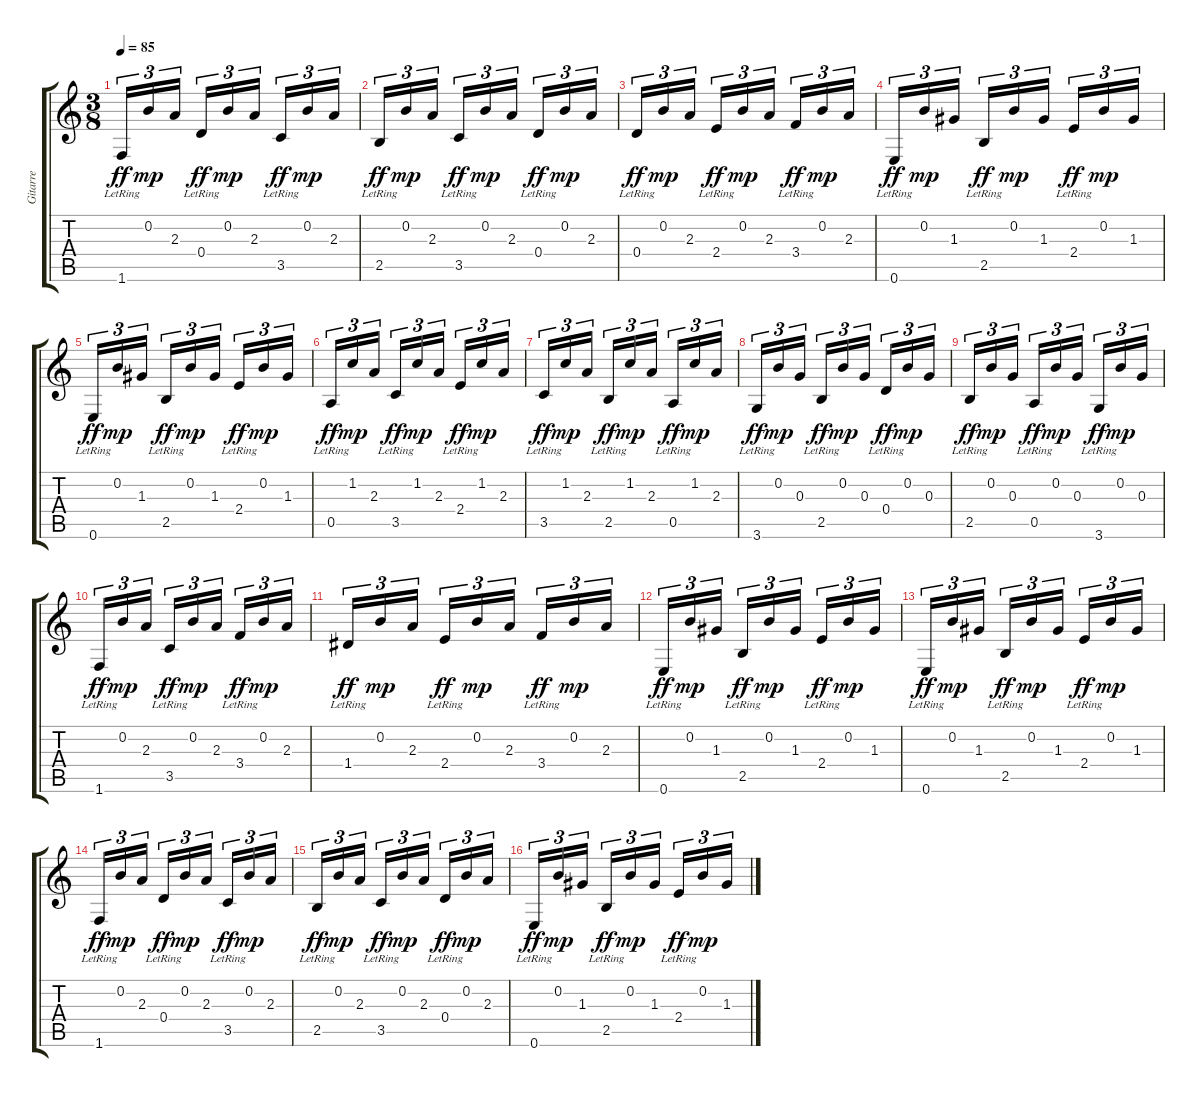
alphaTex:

\track ("Gitarre" "Gitarre") {instrument acousticguitarsteel}
\staff {score tabs}
\tuning (E4 B3 G3 D3 A2 E2) {hide}
\ts (3 8)
\tempo 85
\clef g2
\ks c
1.6{lr}.16{tu (3 2) dy ff} 0.2.16{tu (3 2) dy mp} 2.3.16{tu (3 2)} 0.4{lr}.16{tu (3 2) dy ff} 0.2.16{tu (3 2) dy mp} 2.3.16{tu (3 2)} 3.5{lr}.16{tu (3 2) dy ff} 0.2.16{tu (3 2) dy mp} 2.3.16{tu (3 2)} |
2.5{lr}.16{tu (3 2) dy ff} 0.2.16{tu (3 2) dy mp} 2.3.16{tu (3 2)} 3.5{lr}.16{tu (3 2) dy ff} 0.2.16{tu (3 2) dy mp} 2.3.16{tu (3 2)} 0.4{lr}.16{tu (3 2) dy ff} 0.2.16{tu (3 2) dy mp} 2.3.16{tu (3 2)} |
0.4{lr}.16{tu (3 2) dy ff} 0.2.16{tu (3 2) dy mp} 2.3.16{tu (3 2)} 2.4{lr}.16{tu (3 2) dy ff} 0.2.16{tu (3 2) dy mp} 2.3.16{tu (3 2)} 3.4{lr}.16{tu (3 2) dy ff} 0.2.16{tu (3 2) dy mp} 2.3.16{tu (3 2)} |
0.6{lr}.16{tu (3 2) dy ff} 0.2.16{tu (3 2) dy mp} 1.3.16{tu (3 2)} 2.5{lr}.16{tu (3 2) dy ff} 0.2.16{tu (3 2) dy mp} 1.3.16{tu (3 2)} 2.4{lr}.16{tu (3 2) dy ff} 0.2.16{tu (3 2) dy mp} 1.3.16{tu (3 2)} |
0.6{lr}.16{tu (3 2) dy ff} 0.2.16{tu (3 2) dy mp} 1.3.16{tu (3 2)} 2.5{lr}.16{tu (3 2) dy ff} 0.2.16{tu (3 2) dy mp} 1.3.16{tu (3 2)} 2.4{lr}.16{tu (3 2) dy ff} 0.2.16{tu (3 2) dy mp} 1.3.16{tu (3 2)} |
0.5{lr}.16{tu (3 2) dy ff} 1.2.16{tu (3 2) dy mp} 2.3.16{tu (3 2)} 3.5{lr}.16{tu (3 2) dy ff} 1.2.16{tu (3 2) dy mp} 2.3.16{tu (3 2)} 2.4{lr}.16{tu (3 2) dy ff} 1.2.16{tu (3 2) dy mp} 2.3.16{tu (3 2)} |
3.5{lr}.16{tu (3 2) dy ff} 1.2.16{tu (3 2) dy mp} 2.3.16{tu (3 2)} 2.5{lr}.16{tu (3 2) dy ff} 1.2.16{tu (3 2) dy mp} 2.3.16{tu (3 2)} 0.5{lr}.16{tu (3 2) dy ff} 1.2.16{tu (3 2) dy mp} 2.3.16{tu (3 2)} |
3.6{lr}.16{tu (3 2) dy ff} 0.2.16{tu (3 2) dy mp} 0.3.16{tu (3 2)} 2.5{lr}.16{tu (3 2) dy ff} 0.2.16{tu (3 2) dy mp} 0.3.16{tu (3 2)} 0.4{lr}.16{tu (3 2) dy ff} 0.2.16{tu (3 2) dy mp} 0.3.16{tu (3 2)} |
2.5{lr}.16{tu (3 2) dy ff} 0.2.16{tu (3 2) dy mp} 0.3.16{tu (3 2)} 0.5{lr}.16{tu (3 2) dy ff} 0.2.16{tu (3 2) dy mp} 0.3.16{tu (3 2)} 3.6{lr}.16{tu (3 2) dy ff} 0.2.16{tu (3 2) dy mp} 0.3.16{tu (3 2)} |
1.6{lr}.16{tu (3 2) dy ff} 0.2.16{tu (3 2) dy mp} 2.3.16{tu (3 2)} 3.5{lr}.16{tu (3 2) dy ff} 0.2.16{tu (3 2) dy mp} 2.3.16{tu (3 2)} 3.4{lr}.16{tu (3 2) dy ff} 0.2.16{tu (3 2) dy mp} 2.3.16{tu (3 2)} |
1.4{lr}.16{tu (3 2) dy ff} 0.2.16{tu (3 2) dy mp} 2.3.16{tu (3 2)} 2.4{lr}.16{tu (3 2) dy ff} 0.2.16{tu (3 2) dy mp} 2.3.16{tu (3 2)} 3.4{lr}.16{tu (3 2) dy ff} 0.2.16{tu (3 2) dy mp} 2.3.16{tu (3 2)} |
0.6{lr}.16{tu (3 2) dy ff} 0.2.16{tu (3 2) dy mp} 1.3.16{tu (3 2)} 2.5{lr}.16{tu (3 2) dy ff} 0.2.16{tu (3 2) dy mp} 1.3.16{tu (3 2)} 2.4{lr}.16{tu (3 2) dy ff} 0.2.16{tu (3 2) dy mp} 1.3.16{tu (3 2)} |
0.6{lr}.16{tu (3 2) dy ff} 0.2.16{tu (3 2) dy mp} 1.3.16{tu (3 2)} 2.5{lr}.16{tu (3 2) dy ff} 0.2.16{tu (3 2) dy mp} 1.3.16{tu (3 2)} 2.4{lr}.16{tu (3 2) dy ff} 0.2.16{tu (3 2) dy mp} 1.3.16{tu (3 2)} |
1.6{lr}.16{tu (3 2) dy ff} 0.2.16{tu (3 2) dy mp} 2.3.16{tu (3 2)} 0.4{lr}.16{tu (3 2) dy ff} 0.2.16{tu (3 2) dy mp} 2.3.16{tu (3 2)} 3.5{lr}.16{tu (3 2) dy ff} 0.2.16{tu (3 2) dy mp} 2.3.16{tu (3 2)} |
2.5{lr}.16{tu (3 2) dy ff} 0.2.16{tu (3 2) dy mp} 2.3.16{tu (3 2)} 3.5{lr}.16{tu (3 2) dy ff} 0.2.16{tu (3 2) dy mp} 2.3.16{tu (3 2)} 0.4{lr}.16{tu (3 2) dy ff} 0.2.16{tu (3 2) dy mp} 2.3.16{tu (3 2)} |
0.6{lr}.16{tu (3 2) dy ff} 0.2.16{tu (3 2) dy mp} 1.3.16{tu (3 2)} 2.5{lr}.16{tu (3 2) dy ff} 0.2.16{tu (3 2) dy mp} 1.3.16{tu (3 2)} 2.4{lr}.16{tu (3 2) dy ff} 0.2.16{tu (3 2) dy mp} 1.3.16{tu (3 2)}
